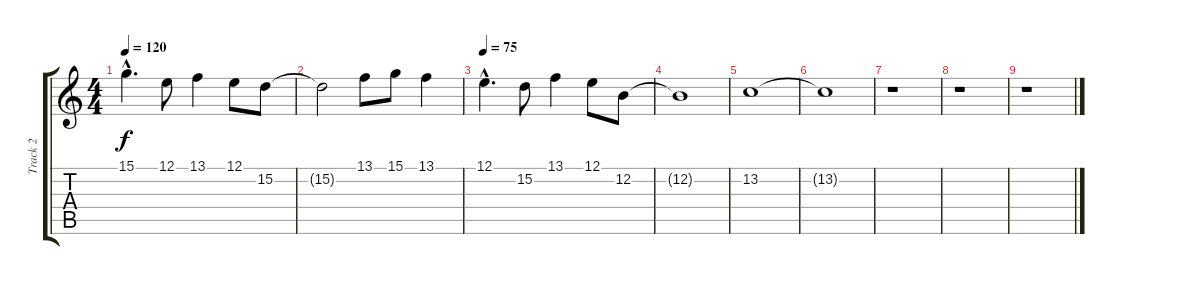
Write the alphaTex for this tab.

\track ("Track 2" "Track 2") {instrument flute}
\staff {score tabs}
\tuning (E4 B3 G3 D3 A2 E2) {hide}
\ts (4 4)
\tempo 120
\clef g2
\ks c
15.1{hac}.4{d dy f} 12.1.8 13.1.4 12.1.8 15.2.8 |
15.2{t}.2 13.1.8 15.1.8 13.1.4 |
\tempo 75
12.1{hac}.4{d} 15.2.8 13.1.4 12.1.8 12.2.8 |
12.2{t}.1 |
13.2.1{volume 0} |
13.2{t}.1 |
r.1 |
r.1 |
r.1
